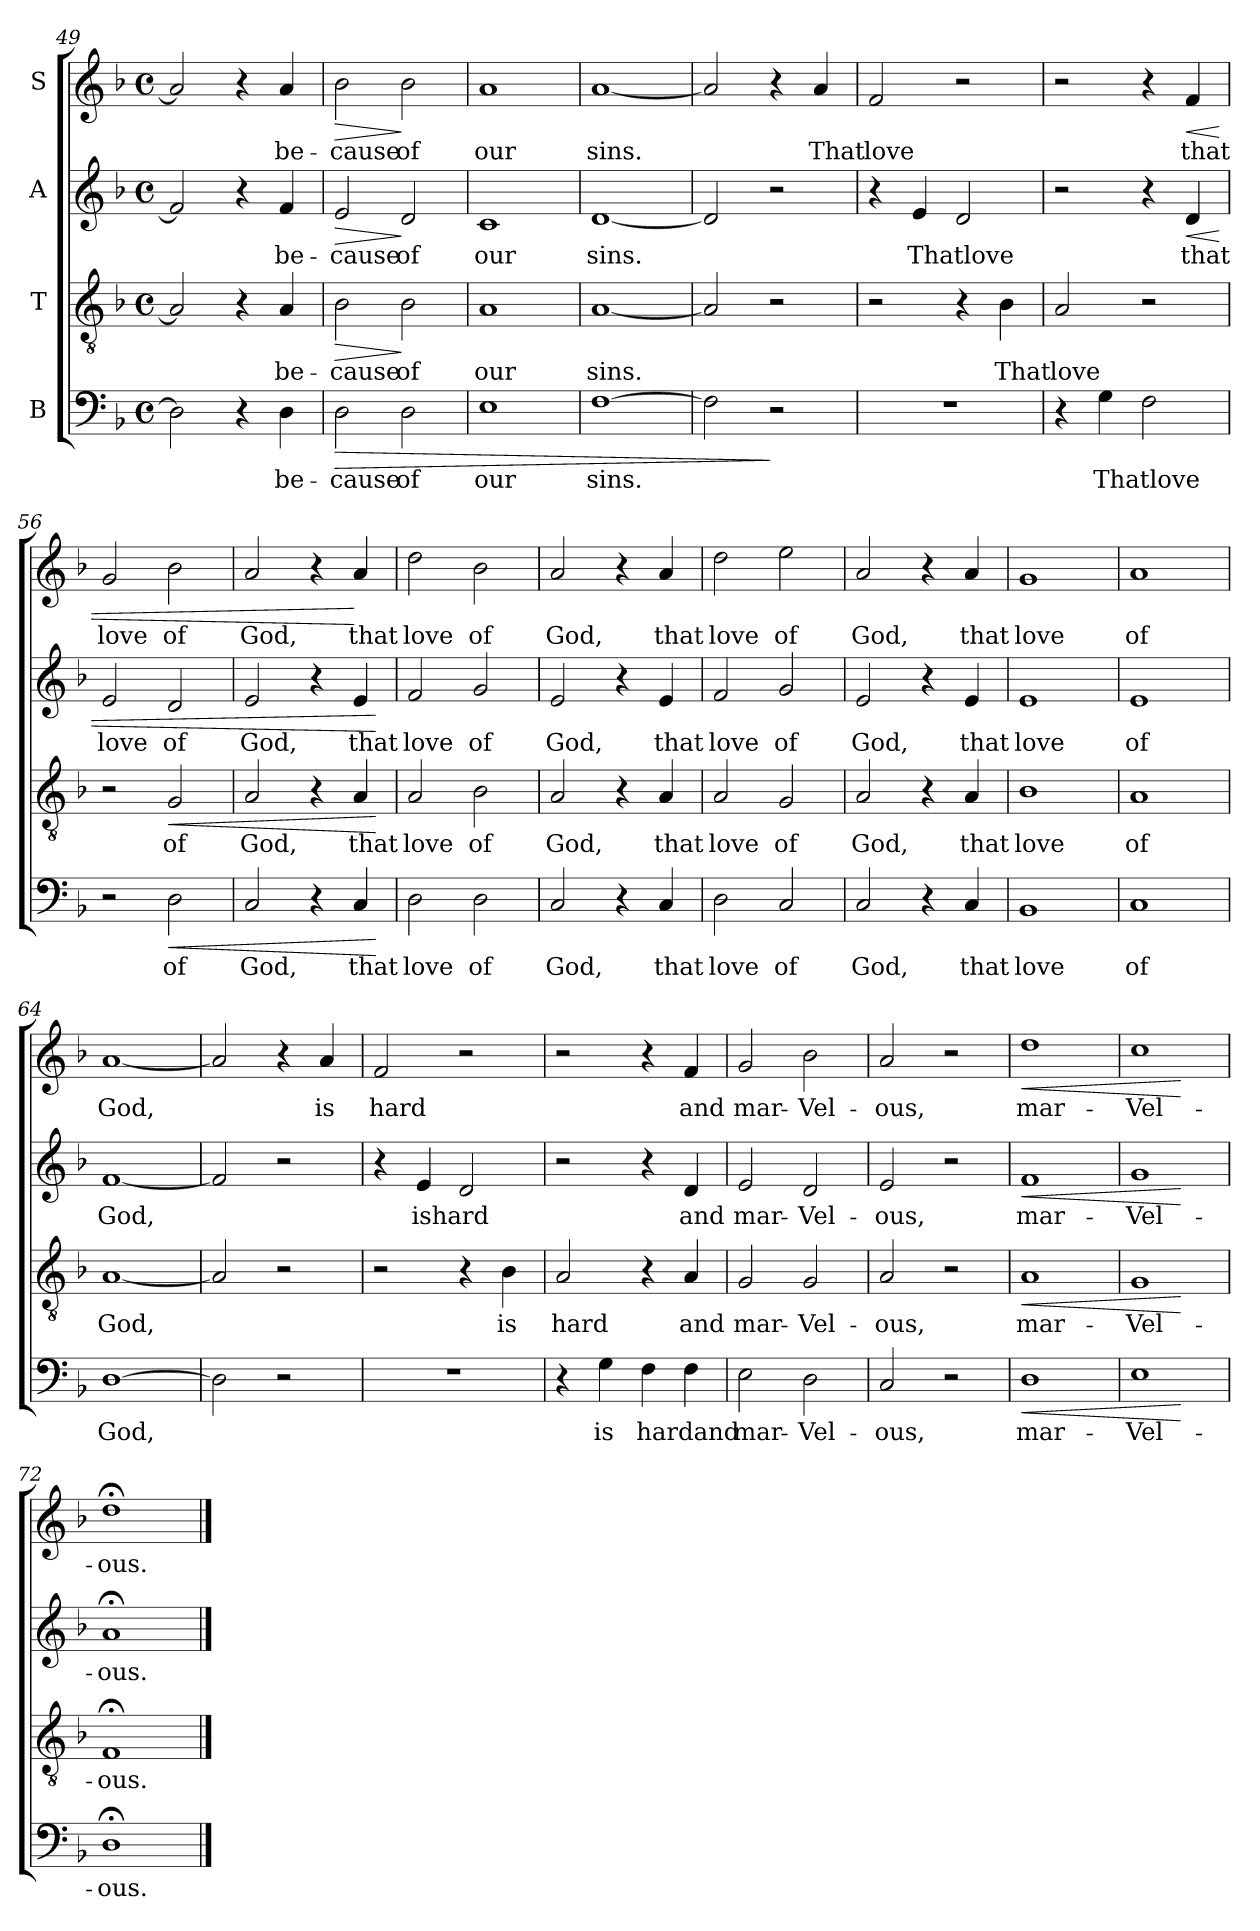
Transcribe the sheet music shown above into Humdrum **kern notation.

**kern	**text	**dynam	**kern	**text	**dynam	**kern	**text	**dynam	**kern	**text	**dynam
*part4	*part4	*part4	*part3	*part3	*part3	*part2	*part2	*part2	*part1	*part1	*part1
*staff4	*staff4	*staff4	*staff3	*staff3	*staff3	*staff2	*staff2	*staff2	*staff1	*staff1	*staff1
*I"B	*	*	*I"T	*	*	*I"A	*	*	*I"S	*	*
*clefF4	*	*	*clefGv2	*	*	*clefG2	*	*	*clefG2	*	*
*k[b-]	*	*	*k[b-]	*	*	*k[b-]	*	*	*k[b-]	*	*
*F:	*	*	*F:	*	*	*F:	*	*	*F:	*	*
*M4/4	*	*	*M4/4	*	*	*M4/4	*	*	*M4/4	*	*
*met(c)	*	*	*met(c)	*	*	*met(c)	*	*	*met(c)	*	*
=49	=49	=49	=49	=49	=49	=49	=49	=49	=49	=49	=49
2D\]	.	.	2A/]	.	.	2f/]	.	.	2a/]	.	.
4r	.	.	4r	.	.	4r	.	.	4r	.	.
!	!LO:LY:b	!	!	!LO:LY:b	!	!	!LO:LY:b	!	!	!LO:LY:b	!
4D\	be-	.	4A/	be-	.	4f/	be-	.	4a/	be-	.
!!LO:LB:g=z
=50	=50	=50	=50	=50	=50	=50	=50	=50	=50	=50	=50
!	!LO:LY:b	!LO:HP:b	!	!LO:LY:b	!LO:HP:b	!	!LO:LY:b	!LO:HP:b	!	!LO:LY:b	!LO:HP:b
2D\	-cause	>	2B-\	-cause	>	2e/	-cause	>	2b-\	-cause	>
!	!LO:LY:b	!	!	!LO:LY:b	!	!	!LO:LY:b	!	!	!LO:LY:b	!
2D\	of	.	2B-\	of	]	2d/	of	]	2b-\	of	]
=51	=51	=51	=51	=51	=51	=51	=51	=51	=51	=51	=51
!	!LO:LY:b	!	!	!LO:LY:b	!	!	!LO:LY:b	!	!	!LO:LY:b	!
1E	our	.	1A	our	.	1c	our	.	1a	our	.
=52	=52	=52	=52	=52	=52	=52	=52	=52	=52	=52	=52
!	!LO:LY:b	!	!	!LO:LY:b	!	!	!LO:LY:b	!	!	!LO:LY:b	!
[>1F	sins.	.	[<1A	sins.	.	[<1d	sins.	.	[<1a	sins.	.
=53	=53	=53	=53	=53	=53	=53	=53	=53	=53	=53	=53
2F\]	.	.	2A/]	.	.	2d/]	.	.	2a/]	.	.
2r	.	]	2r	.	.	2r	.	.	4r	.	.
!	!	!	!	!	!	!	!	!	!	!LO:LY:b	!
.	.	.	.	.	.	.	.	.	4a/	That	.
=54	=54	=54	=54	=54	=54	=54	=54	=54	=54	=54	=54
!	!	!	!	!	!	!	!	!	!	!LO:LY:b	!
1r	.	.	2r	.	.	4r	.	.	2f/	love	.
!	!	!	!	!	!	!	!LO:LY:b	!	!	!	!
.	.	.	.	.	.	4e/	Thatlove	.	.	.	.
.	.	.	4r	.	.	2d/	.	.	2r	.	.
!	!	!	!	!LO:LY:b	!	!	!	!	!	!	!
.	.	.	4B-\	That	.	.	.	.	.	.	.
=55	=55	=55	=55	=55	=55	=55	=55	=55	=55	=55	=55
!	!	!	!	!LO:LY:b	!	!	!	!	!	!	!
4r	.	.	2A/	love	.	2r	.	.	2r	.	.
!	!LO:LY:b	!	!	!	!	!	!	!	!	!	!
4G\	Thatlove	.	.	.	.	.	.	.	.	.	.
2F\	.	.	2r	.	.	4r	.	.	4r	.	.
!	!	!	!	!	!	!	!LO:LY:b	!LO:HP:b	!	!LO:LY:b	!LO:HP:b
.	.	.	.	.	.	4d/	that	<	4f/	that	<
=56	=56	=56	=56	=56	=56	=56	=56	=56	=56	=56	=56
!	!	!	!	!	!	!	!LO:LY:b	!	!	!LO:LY:b	!
2r	.	.	2r	.	.	2e/	love	.	2g/	love	.
!	!LO:LY:b	!LO:HP:b	!	!LO:LY:b	!LO:HP:b	!	!LO:LY:b	!	!	!LO:LY:b	!
2D\	of	<	2G/	of	<	2d/	of	.	2b-\	of	.
=57	=57	=57	=57	=57	=57	=57	=57	=57	=57	=57	=57
!	!LO:LY:b	!	!	!LO:LY:b	!	!	!LO:LY:b	!	!	!LO:LY:b	!
2C/	God,	.	2A/	God,	.	2e/	God,	.	2a/	God,	.
4r	.	.	4r	.	.	4r	.	.	4r	.	.
!	!LO:LY:b	!	!	!LO:LY:b	!	!	!LO:LY:b	!	!	!LO:LY:b	!
4C/	that	.	4A/	that	.	4e/	that	.	4a/	that	[
.	.	[	.	.	[	.	.	[	.	.	.
=58	=58	=58	=58	=58	=58	=58	=58	=58	=58	=58	=58
!	!LO:LY:b	!	!	!LO:LY:b	!	!	!LO:LY:b	!	!	!LO:LY:b	!
2D\	love	.	2A/	love	.	2f/	love	.	2dd\	love	.
!	!LO:LY:b	!	!	!LO:LY:b	!	!	!LO:LY:b	!	!	!LO:LY:b	!
2D\	of	.	2B-\	of	.	2g/	of	.	2b-\	of	.
=59	=59	=59	=59	=59	=59	=59	=59	=59	=59	=59	=59
!	!LO:LY:b	!	!	!LO:LY:b	!	!	!LO:LY:b	!	!	!LO:LY:b	!
2C/	God,	.	2A/	God,	.	2e/	God,	.	2a/	God,	.
4r	.	.	4r	.	.	4r	.	.	4r	.	.
!	!LO:LY:b	!	!	!LO:LY:b	!	!	!LO:LY:b	!	!	!LO:LY:b	!
4C/	that	.	4A/	that	.	4e/	that	.	4a/	that	.
=60	=60	=60	=60	=60	=60	=60	=60	=60	=60	=60	=60
!	!LO:LY:b	!	!	!LO:LY:b	!	!	!LO:LY:b	!	!	!LO:LY:b	!
2D\	love	.	2A/	love	.	2f/	love	.	2dd\	love	.
!	!LO:LY:b	!	!	!LO:LY:b	!	!	!LO:LY:b	!	!	!LO:LY:b	!
2C/	of	.	2G/	of	.	2g/	of	.	2ee\	of	.
!!LO:LB:g=z
=61	=61	=61	=61	=61	=61	=61	=61	=61	=61	=61	=61
!	!LO:LY:b	!	!	!LO:LY:b	!	!	!LO:LY:b	!	!	!LO:LY:b	!
2C/	God,	.	2A/	God,	.	2e/	God,	.	2a/	God,	.
4r	.	.	4r	.	.	4r	.	.	4r	.	.
!	!LO:LY:b	!	!	!LO:LY:b	!	!	!LO:LY:b	!	!	!LO:LY:b	!
4C/	that	.	4A/	that	.	4e/	that	.	4a/	that	.
=62	=62	=62	=62	=62	=62	=62	=62	=62	=62	=62	=62
!	!LO:LY:b	!	!	!LO:LY:b	!	!	!LO:LY:b	!	!	!LO:LY:b	!
1BB-	love	.	1B-	love	.	1e	love	.	1g	love	.
=63	=63	=63	=63	=63	=63	=63	=63	=63	=63	=63	=63
!	!LO:LY:b	!	!	!LO:LY:b	!	!	!LO:LY:b	!	!	!LO:LY:b	!
1C	of	.	1A	of	.	1e	of	.	1a	of	.
=64	=64	=64	=64	=64	=64	=64	=64	=64	=64	=64	=64
!	!LO:LY:b	!	!	!LO:LY:b	!	!	!LO:LY:b	!	!	!LO:LY:b	!
[>1D	God,	.	[<1A	God,	.	[<1f	God,	.	[<1a	God,	.
=65	=65	=65	=65	=65	=65	=65	=65	=65	=65	=65	=65
2D\]	.	.	2A/]	.	.	2f/]	.	.	2a/]	.	.
2r	.	.	2r	.	.	2r	.	.	4r	.	.
!	!	!	!	!	!	!	!	!	!	!LO:LY:b	!
.	.	.	.	.	.	.	.	.	4a/	is	.
=66	=66	=66	=66	=66	=66	=66	=66	=66	=66	=66	=66
!	!	!	!	!	!	!	!	!	!	!LO:LY:b	!
1r	.	.	2r	.	.	4r	.	.	2f/	hard	.
!	!	!	!	!	!	!	!LO:LY:b	!	!	!	!
.	.	.	.	.	.	4e/	ishard	.	.	.	.
.	.	.	4r	.	.	2d/	.	.	2r	.	.
!	!	!	!	!LO:LY:b	!	!	!	!	!	!	!
.	.	.	4B-\	is	.	.	.	.	.	.	.
=67	=67	=67	=67	=67	=67	=67	=67	=67	=67	=67	=67
!	!	!	!	!LO:LY:b	!	!	!	!	!	!	!
4r	.	.	2A/	hard	.	2r	.	.	2r	.	.
!	!LO:LY:b	!	!	!	!	!	!	!	!	!	!
4G\	is	.	.	.	.	.	.	.	.	.	.
!	!LO:LY:b	!	!	!	!	!	!	!	!	!	!
4F\	hardand	.	4r	.	.	4r	.	.	4r	.	.
!	!	!	!	!LO:LY:b	!	!	!LO:LY:b	!	!	!LO:LY:b	!
4F\	.	.	4A/	and	.	4d/	and	.	4f/	and	.
=68	=68	=68	=68	=68	=68	=68	=68	=68	=68	=68	=68
!	!LO:LY:b	!	!	!LO:LY:b	!	!	!LO:LY:b	!	!	!LO:LY:b	!
2E\	mar-	.	2G/	mar-	.	2e/	mar-	.	2g/	mar-	.
!	!LO:LY:b	!	!	!LO:LY:b	!	!	!LO:LY:b	!	!	!LO:LY:b	!
2D\	-Vel-	.	2G/	-Vel-	.	2d/	-Vel-	.	2b-\	-Vel-	.
=69	=69	=69	=69	=69	=69	=69	=69	=69	=69	=69	=69
!	!LO:LY:b	!	!	!LO:LY:b	!	!	!LO:LY:b	!	!	!LO:LY:b	!
2C/	-ous,	.	2A/	-ous,	.	2e/	-ous,	.	2a/	-ous,	.
2r	.	.	2r	.	.	2r	.	.	2r	.	.
=70	=70	=70	=70	=70	=70	=70	=70	=70	=70	=70	=70
!	!LO:LY:b	!LO:HP:b	!	!LO:LY:b	!LO:HP:b	!	!LO:LY:b	!LO:HP:b	!	!LO:LY:b	!LO:HP:b
1D	mar-	<	1A	mar-	<	1f	mar-	<	1dd	mar-	<
=71	=71	=71	=71	=71	=71	=71	=71	=71	=71	=71	=71
!	!LO:LY:b	!	!	!LO:LY:b	!	!	!LO:LY:b	!	!	!LO:LY:b	!
1E	-Vel-	.	1G	-Vel-	.	1g	-Vel-	.	1cc	-Vel-	.
.	.	[	.	.	[	.	.	[	.	.	[
=72	=72	=72	=72	=72	=72	=72	=72	=72	=72	=72	=72
!	!LO:LY:b	!	!	!LO:LY:b	!	!	!LO:LY:b	!	!	!LO:LY:b	!
1D;<	-ous.	.	1F;	-ous.	.	1a;	-ous.	.	1dd;<	-ous.	.
==	==	==	==	==	==	==	==	==	==	==	==
*-	*-	*-	*-	*-	*-	*-	*-	*-	*-	*-	*-
